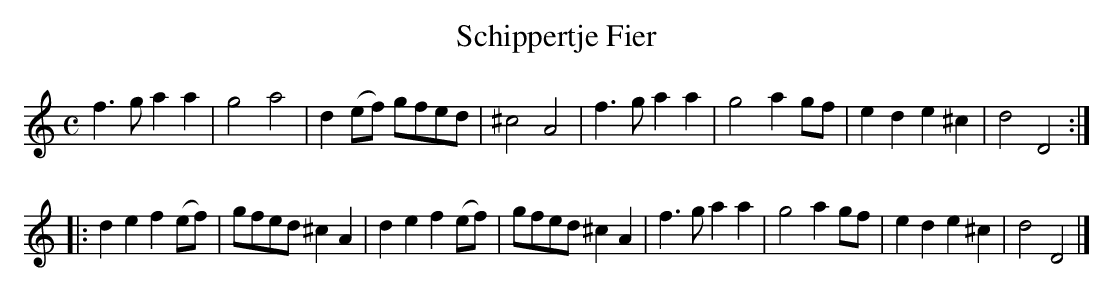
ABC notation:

X:1
T:Schippertje Fier
M:C
K:Ddor
f3ga2a2|g4a4|d2(ef) gfed|^c4A4|f3ga2a2|g4a2gf|e2d2e2^c2|d4D4:|
|:d2e2f2(ef)|gfed^c2A2|d2e2f2(ef)|gfed^c2A2|f3ga2a2|g4a2gf|e2d2e2^c2|d4D4|]
